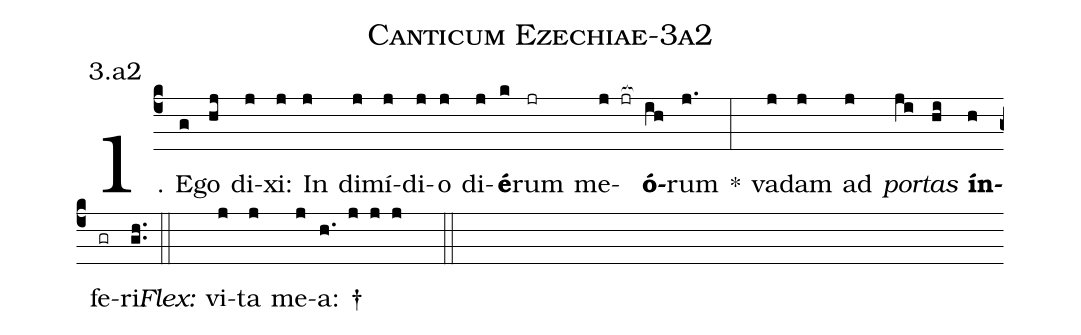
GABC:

name: Canticum Ezechiae-3a2;
annotation: 3.a2;
%%
(c4)1. E(g)go(hj) di(j)xi:(j) In(j) di(j)mí(j)di(j)o(j) di(j)<b>é</b>(k)rum(jr) me(j jr[ocb:1{])<b>ó</b>(ih[ocb:0}])rum(j.) *(:) va(j)dam(j) ad(j) <i>por</i>(ji)<i>tas</i>(hi) <b>ín</b>(h)fe(gr)ri.(gh..) (::)
<i>Flex:</i>()  vi(j)ta(j) me(j)a: †(h. j j j  ::)
